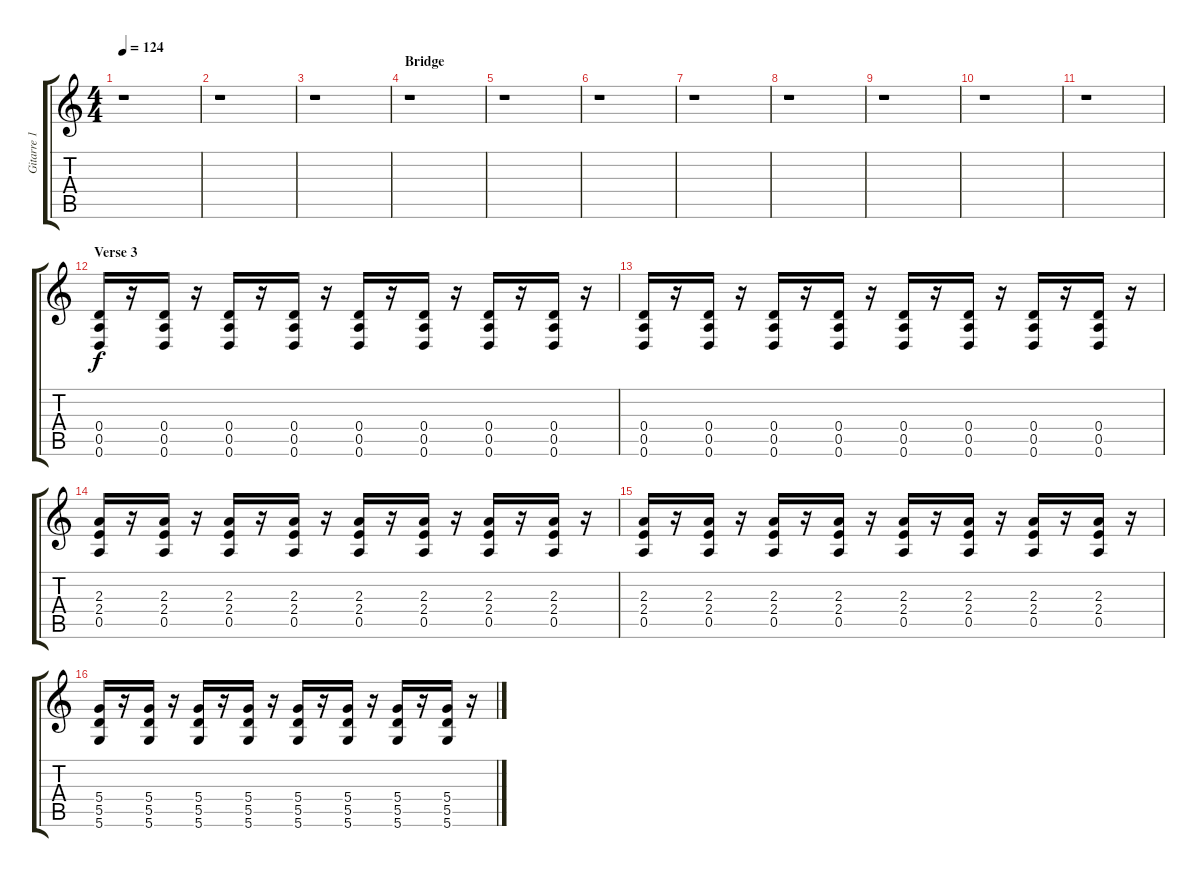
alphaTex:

\track ("Gitarre 1 - Farin Urlaub" "Gitarre 1 ") {instrument electricguitarmuted}
\staff {score tabs}
\tuning (E4 B3 G3 D3 A2 D2) {hide}
\ts (4 4)
\tempo 124
\clef g2
\ks c
r.1{dy f} |
r.1 |
r.1 |
\section ("" "Bridge")
r.1 |
r.1 |
r.1 |
r.1 |
r.1 |
r.1 |
r.1 |
r.1 |
\section ("" "Verse 3")
(0.4 0.5 0.6).16 r.16 (0.4 0.5 0.6).16 r.16 (0.4 0.5 0.6).16 r.16 (0.4 0.5 0.6).16 r.16 (0.4 0.5 0.6).16 r.16 (0.4 0.5 0.6).16 r.16 (0.4 0.5 0.6).16 r.16 (0.4 0.5 0.6).16 r.16 |
(0.4 0.5 0.6).16 r.16 (0.4 0.5 0.6).16 r.16 (0.4 0.5 0.6).16 r.16 (0.4 0.5 0.6).16 r.16 (0.4 0.5 0.6).16 r.16 (0.4 0.5 0.6).16 r.16 (0.4 0.5 0.6).16 r.16 (0.4 0.5 0.6).16 r.16 |
(2.3 2.4 0.5).16 r.16 (2.3 2.4 0.5).16 r.16 (2.3 2.4 0.5).16 r.16 (2.3 2.4 0.5).16 r.16 (2.3 2.4 0.5).16 r.16 (2.3 2.4 0.5).16 r.16 (2.3 2.4 0.5).16 r.16 (2.3 2.4 0.5).16 r.16 |
(2.3 2.4 0.5).16 r.16 (2.3 2.4 0.5).16 r.16 (2.3 2.4 0.5).16 r.16 (2.3 2.4 0.5).16 r.16 (2.3 2.4 0.5).16 r.16 (2.3 2.4 0.5).16 r.16 (2.3 2.4 0.5).16 r.16 (2.3 2.4 0.5).16 r.16 |
(5.4 5.5 5.6).16 r.16 (5.4 5.5 5.6).16 r.16 (5.4 5.5 5.6).16 r.16 (5.4 5.5 5.6).16 r.16 (5.4 5.5 5.6).16 r.16 (5.4 5.5 5.6).16 r.16 (5.4 5.5 5.6).16 r.16 (5.4 5.5 5.6).16 r.16
